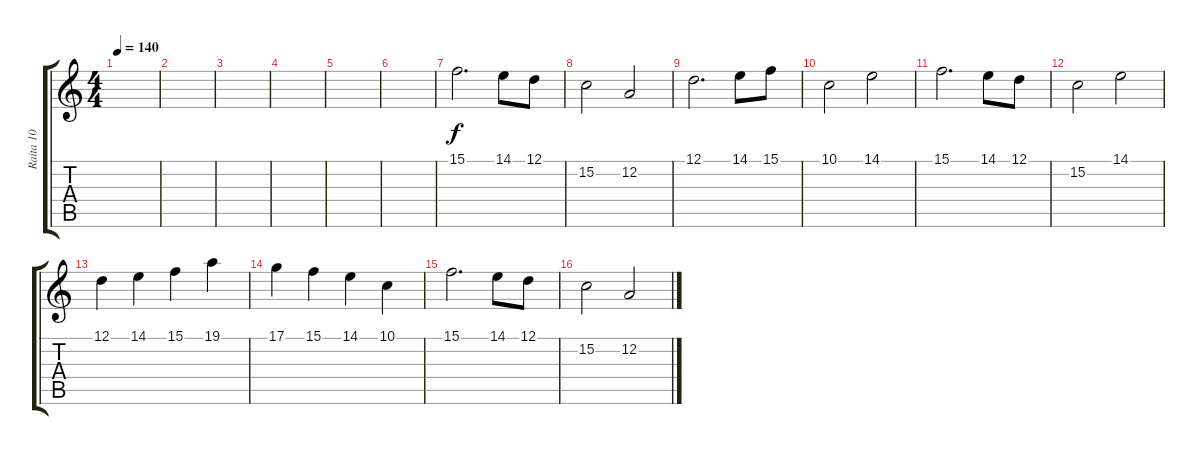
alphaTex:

\track ("Raita 10" "Raita 10") {instrument stringensemble1}
\staff {score tabs}
\tuning (D4 A3 F3 C3 G2 D2) {hide}
\ts (4 4)
\tempo 140
\clef g2
\ks c
|
|
|
|
|
|
15.1.2{d volume 16} 14.1.8 12.1.8 |
15.2.2 12.2.2 |
12.1.2{d} 14.1.8 15.1.8 |
10.1.2 14.1.2 |
15.1.2{d} 14.1.8 12.1.8 |
15.2.2 14.1.2 |
12.1.4 14.1.4 15.1.4 19.1.4 |
17.1.4 15.1.4 14.1.4 10.1.4 |
15.1.2{d} 14.1.8 12.1.8 |
15.2.2 12.2.2
